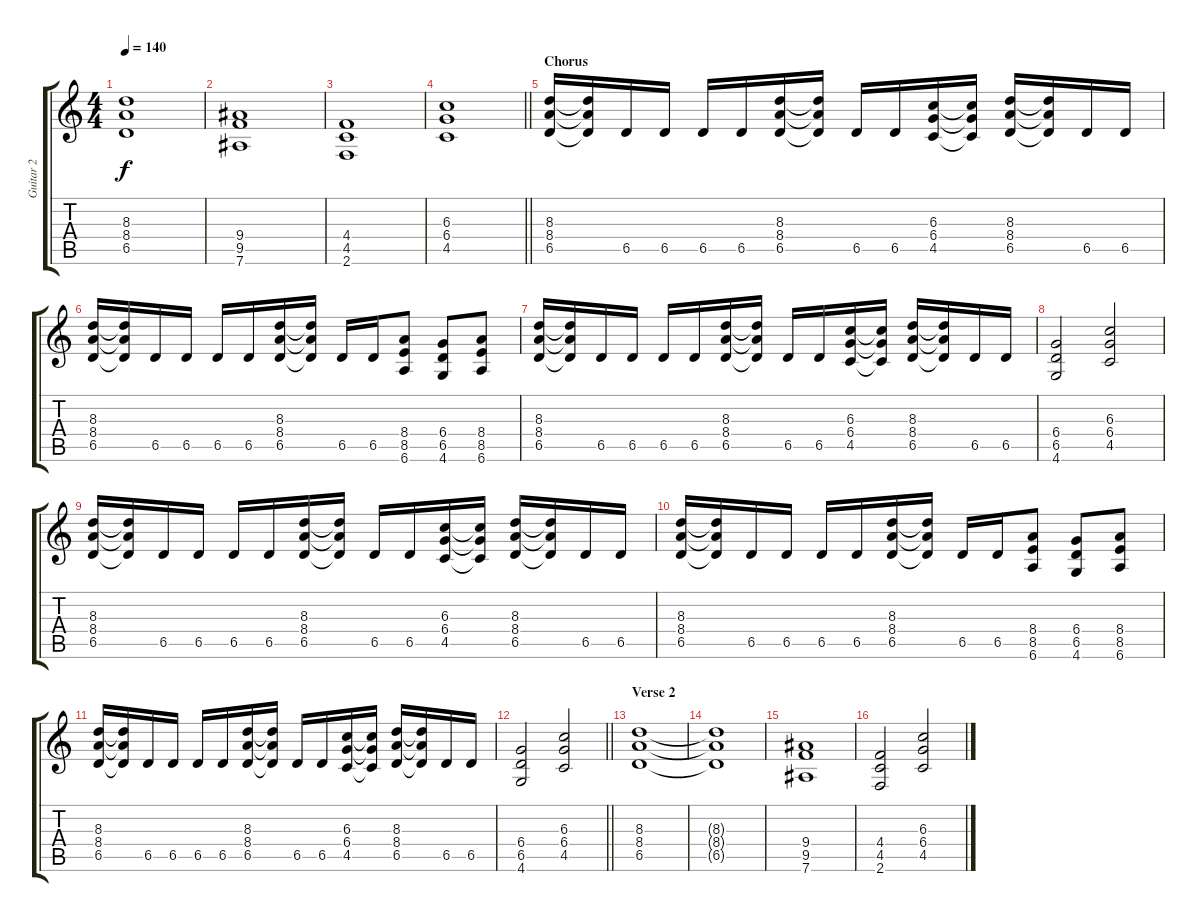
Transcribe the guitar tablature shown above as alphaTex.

\track ("Guitar 2" "Guitar 2") {instrument distortionguitar}
\staff {score tabs}
\tuning (Eb4 Bb3 Gb3 Db3 Ab2 Eb2) {hide}
\ts (4 4)
\tempo 140
\clef g2
\ks c
(8.3 8.4 6.5).1{dy f} |
(9.4 9.5 7.6).1 |
(4.4 4.5 2.6).1 |
\barLineRight lightlight
(6.3 6.4 4.5).1 |
\section ("" "Chorus")
(8.3 8.4 6.5).16 (8.3{t} 8.4{t} 6.5{t}).16 6.5.16 6.5.16 6.5.16 6.5.16 (8.3 8.4 6.5).16 (8.3{t} 8.4{t} 6.5{t}).16 6.5.16 6.5.16 (6.3 6.4 4.5).16 (6.3{t} 6.4{t} 4.5{t}).16 (8.3 8.4 6.5).16 (8.3{t} 8.4{t} 6.5{t}).16 6.5.16 6.5.16 |
(8.3 8.4 6.5).16 (8.3{t} 8.4{t} 6.5{t}).16 6.5.16 6.5.16 6.5.16 6.5.16 (8.3 8.4 6.5).16 (8.3{t} 8.4{t} 6.5{t}).16 6.5.16 6.5.16 (8.4 8.5 6.6).8 (6.4 6.5 4.6).8 (8.4 8.5 6.6).8 |
(8.3 8.4 6.5).16 (8.3{t} 8.4{t} 6.5{t}).16 6.5.16 6.5.16 6.5.16 6.5.16 (8.3 8.4 6.5).16 (8.3{t} 8.4{t} 6.5{t}).16 6.5.16 6.5.16 (6.3 6.4 4.5).16 (6.3{t} 6.4{t} 4.5{t}).16 (8.3 8.4 6.5).16 (8.3{t} 8.4{t} 6.5{t}).16 6.5.16 6.5.16 |
(6.4 6.5 4.6).2 (6.3 6.4 4.5).2 |
(8.3 8.4 6.5).16 (8.3{t} 8.4{t} 6.5{t}).16 6.5.16 6.5.16 6.5.16 6.5.16 (8.3 8.4 6.5).16 (8.3{t} 8.4{t} 6.5{t}).16 6.5.16 6.5.16 (6.3 6.4 4.5).16 (6.3{t} 6.4{t} 4.5{t}).16 (8.3 8.4 6.5).16 (8.3{t} 8.4{t} 6.5{t}).16 6.5.16 6.5.16 |
(8.3 8.4 6.5).16 (8.3{t} 8.4{t} 6.5{t}).16 6.5.16 6.5.16 6.5.16 6.5.16 (8.3 8.4 6.5).16 (8.3{t} 8.4{t} 6.5{t}).16 6.5.16 6.5.16 (8.4 8.5 6.6).8 (6.4 6.5 4.6).8 (8.4 8.5 6.6).8 |
(8.3 8.4 6.5).16 (8.3{t} 8.4{t} 6.5{t}).16 6.5.16 6.5.16 6.5.16 6.5.16 (8.3 8.4 6.5).16 (8.3{t} 8.4{t} 6.5{t}).16 6.5.16 6.5.16 (6.3 6.4 4.5).16 (6.3{t} 6.4{t} 4.5{t}).16 (8.3 8.4 6.5).16 (8.3{t} 8.4{t} 6.5{t}).16 6.5.16 6.5.16 |
\barLineRight lightlight
(6.4 6.5 4.6).2 (6.3 6.4 4.5).2 |
\section ("" "Verse 2")
(8.3 8.4 6.5).1 |
(8.3{t} 8.4{t} 6.5{t}).1 |
(9.4 9.5 7.6).1 |
(4.4 4.5 2.6).2 (6.3 6.4 4.5).2
